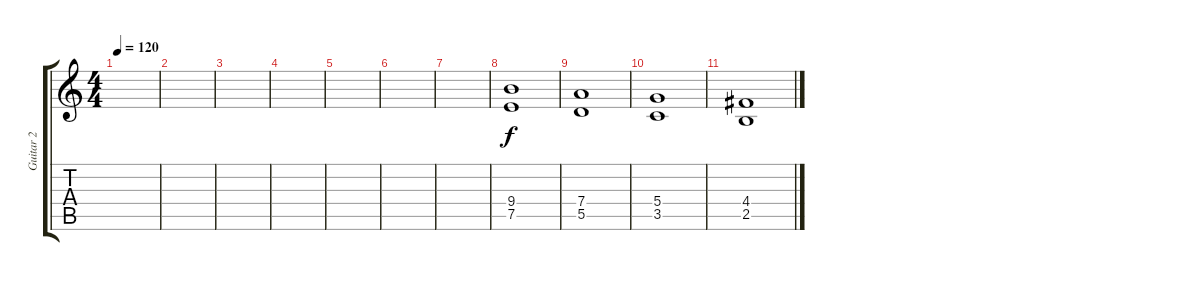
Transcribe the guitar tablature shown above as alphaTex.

\track ("Guitar 2" "Guitar 2") {instrument distortionguitar}
\staff {score tabs}
\tuning (E4 B3 G3 D3 A2 E2) {hide}
\ts (4 4)
\tempo 120
\clef g2
\ks c
|
|
|
|
|
|
|
(9.4 7.5).1 |
(7.4 5.5).1 |
(5.4 3.5).1 |
(4.4 2.5).1
